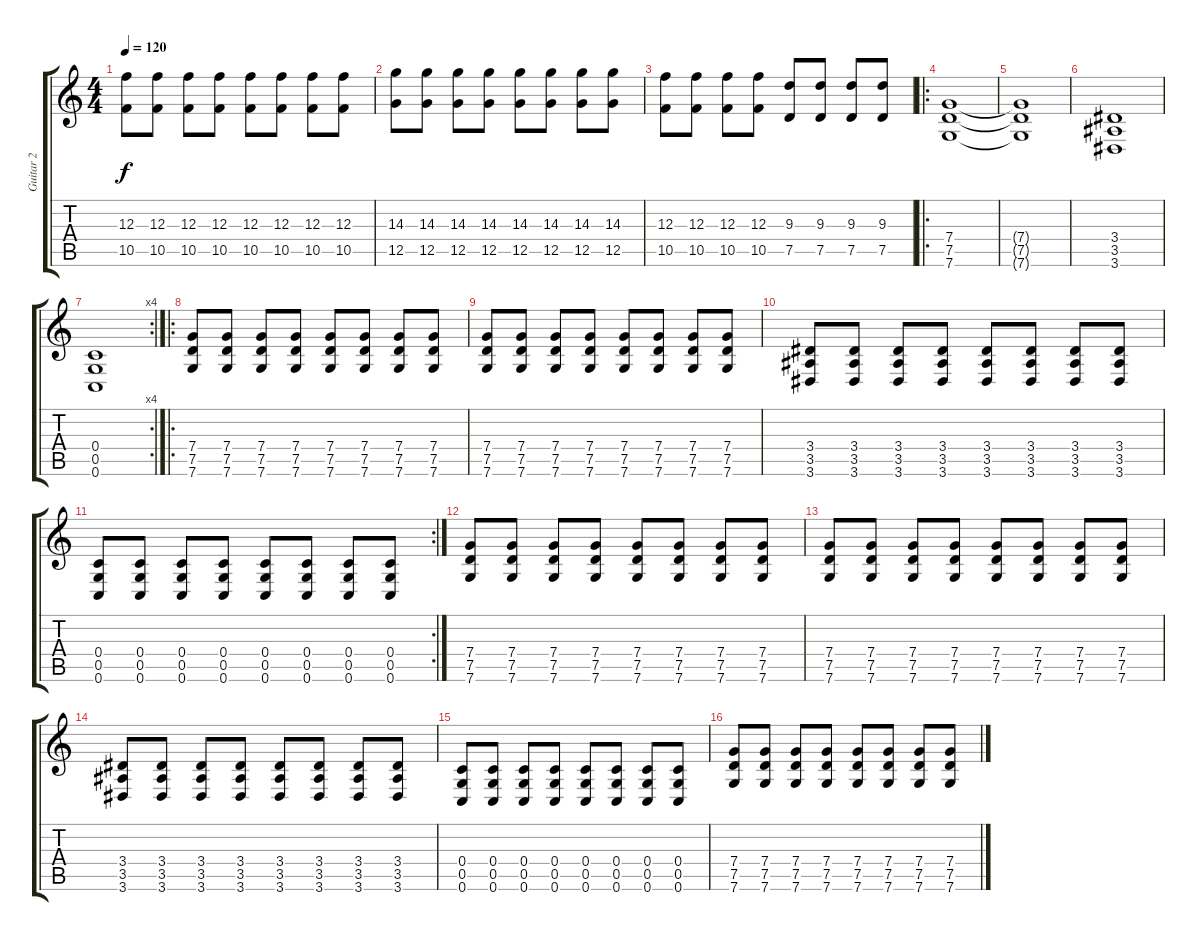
\track ("Guitar 2" "Guitar 2") {instrument distortionguitar}
\staff {score tabs}
\tuning (D4 A3 F3 C3 G2 C2) {hide}
\ts (4 4)
\tempo 120
\clef g2
\ks c
(12.3 10.5).8{dy f} (12.3 10.5).8 (12.3 10.5).8 (12.3 10.5).8 (12.3 10.5).8 (12.3 10.5).8 (12.3 10.5).8 (12.3 10.5).8 |
(14.3 12.5).8 (14.3 12.5).8 (14.3 12.5).8 (14.3 12.5).8 (14.3 12.5).8 (14.3 12.5).8 (14.3 12.5).8 (14.3 12.5).8 |
(12.3 10.5).8 (12.3 10.5).8 (12.3 10.5).8 (12.3 10.5).8 (9.3 7.5).8 (9.3 7.5).8 (9.3 7.5).8 (9.3 7.5).8 |
\ro
(7.4 7.5 7.6).1 |
(7.4{t} 7.5{t} 7.6{t}).1 |
(3.4 3.5 3.6).1 |
\rc 4
(0.4 0.5 0.6).1 |
\ro
(7.4 7.5 7.6).8 (7.4 7.5 7.6).8 (7.4 7.5 7.6).8 (7.4 7.5 7.6).8 (7.4 7.5 7.6).8 (7.4 7.5 7.6).8 (7.4 7.5 7.6).8 (7.4 7.5 7.6).8 |
(7.4 7.5 7.6).8 (7.4 7.5 7.6).8 (7.4 7.5 7.6).8 (7.4 7.5 7.6).8 (7.4 7.5 7.6).8 (7.4 7.5 7.6).8 (7.4 7.5 7.6).8 (7.4 7.5 7.6).8 |
(3.4 3.5 3.6).8 (3.4 3.5 3.6).8 (3.4 3.5 3.6).8 (3.4 3.5 3.6).8 (3.4 3.5 3.6).8 (3.4 3.5 3.6).8 (3.4 3.5 3.6).8 (3.4 3.5 3.6).8 |
\rc 2
(0.4 0.5 0.6).8 (0.4 0.5 0.6).8 (0.4 0.5 0.6).8 (0.4 0.5 0.6).8 (0.4 0.5 0.6).8 (0.4 0.5 0.6).8 (0.4 0.5 0.6).8 (0.4 0.5 0.6).8 |
(7.4 7.5 7.6).8 (7.4 7.5 7.6).8 (7.4 7.5 7.6).8 (7.4 7.5 7.6).8 (7.4 7.5 7.6).8 (7.4 7.5 7.6).8 (7.4 7.5 7.6).8 (7.4 7.5 7.6).8 |
(7.4 7.5 7.6).8 (7.4 7.5 7.6).8 (7.4 7.5 7.6).8 (7.4 7.5 7.6).8 (7.4 7.5 7.6).8 (7.4 7.5 7.6).8 (7.4 7.5 7.6).8 (7.4 7.5 7.6).8 |
(3.4 3.5 3.6).8 (3.4 3.5 3.6).8 (3.4 3.5 3.6).8 (3.4 3.5 3.6).8 (3.4 3.5 3.6).8 (3.4 3.5 3.6).8 (3.4 3.5 3.6).8 (3.4 3.5 3.6).8 |
(0.4 0.5 0.6).8 (0.4 0.5 0.6).8 (0.4 0.5 0.6).8 (0.4 0.5 0.6).8 (0.4 0.5 0.6).8 (0.4 0.5 0.6).8 (0.4 0.5 0.6).8 (0.4 0.5 0.6).8 |
(7.4 7.5 7.6).8 (7.4 7.5 7.6).8 (7.4 7.5 7.6).8 (7.4 7.5 7.6).8 (7.4 7.5 7.6).8 (7.4 7.5 7.6).8 (7.4 7.5 7.6).8 (7.4 7.5 7.6).8
